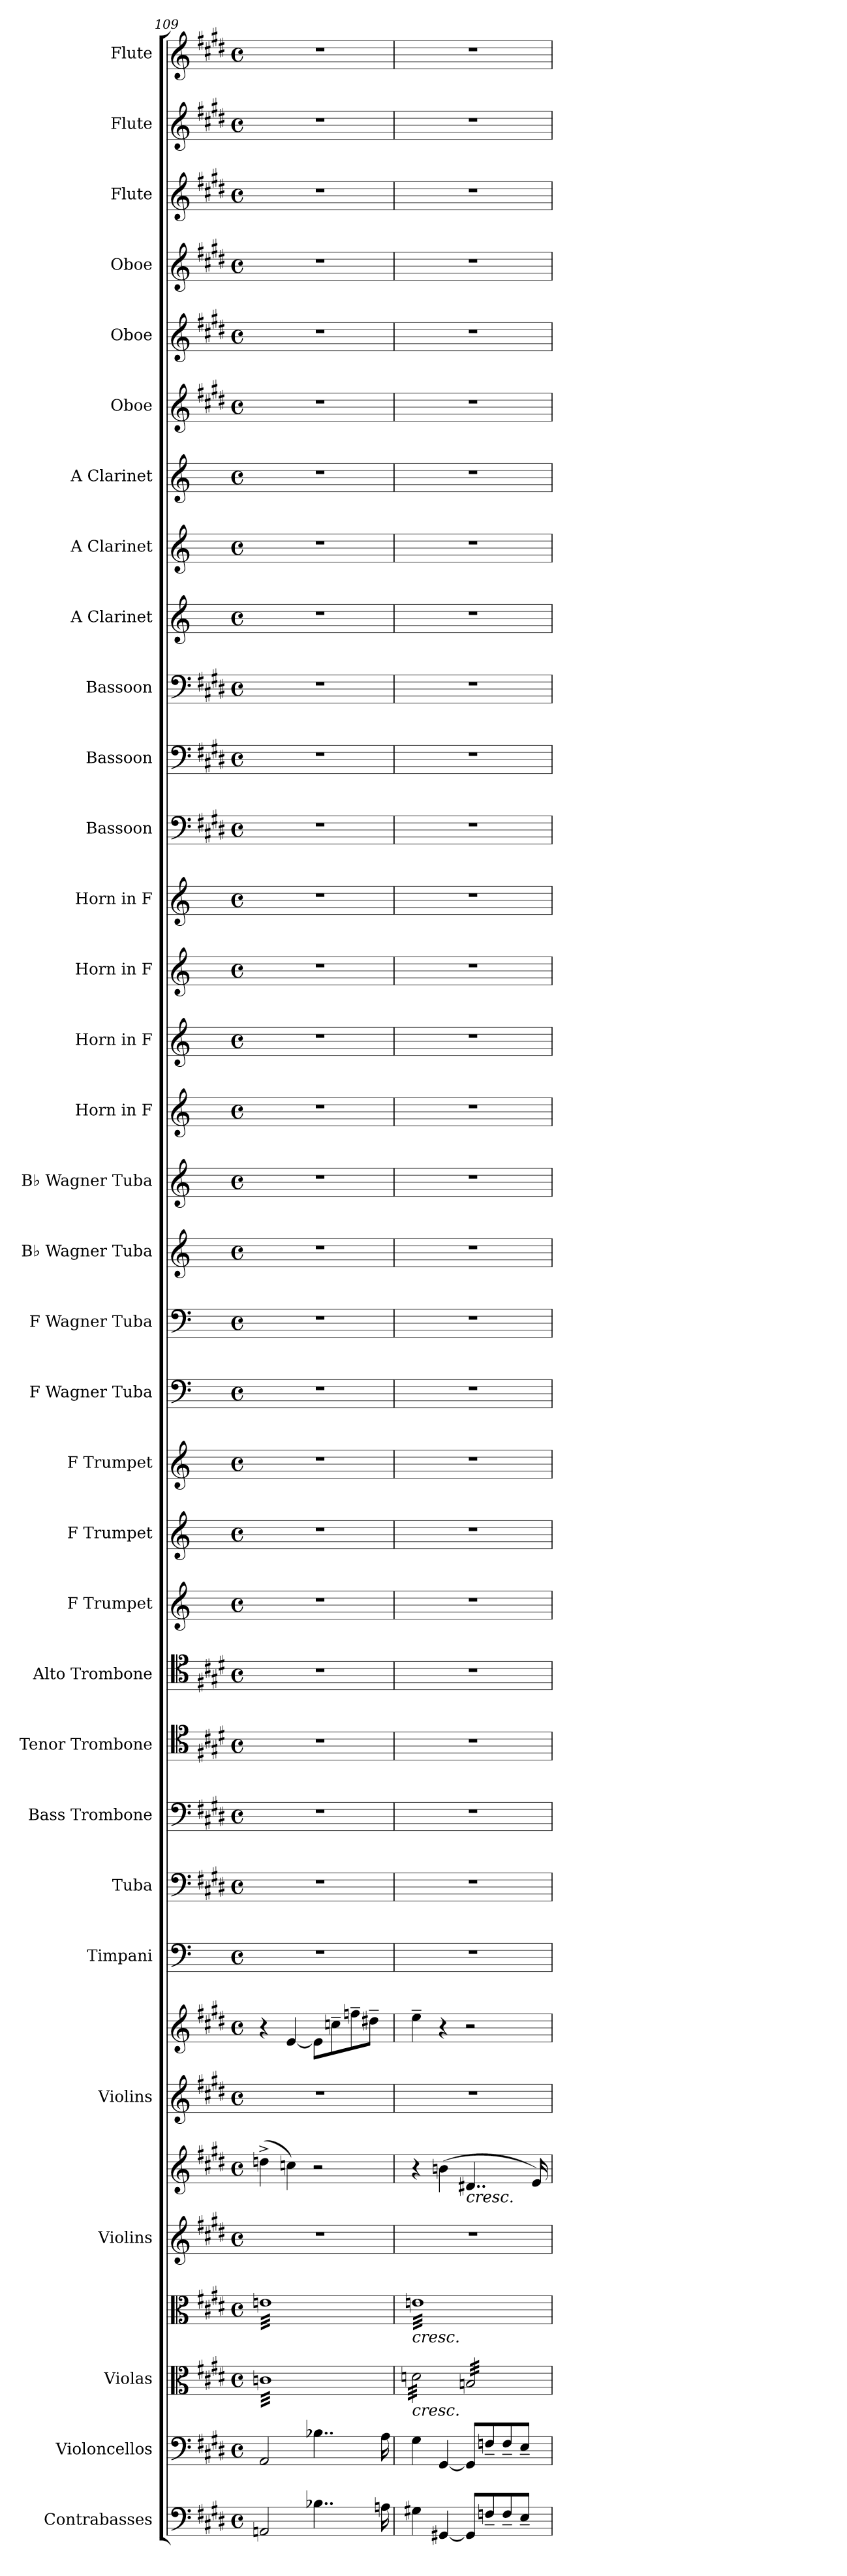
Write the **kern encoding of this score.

**kern	**kern	**kern	**kern	**kern	**kern	**kern	**kern	**kern	**kern	**kern	**kern	**kern	**kern	**kern	**kern	**kern	**kern	**kern	**kern	**kern	**kern	**kern	**kern	**kern	**kern	**kern	**kern	**kern	**kern	**kern	**kern	**kern	**kern	**kern	**kern
*part33	*part32	*part31	*part31	*part30	*part30	*part29	*part29	*part28	*part27	*part26	*part25	*part24	*part23	*part22	*part21	*part20	*part19	*part18	*part17	*part16	*part15	*part14	*part13	*part12	*part11	*part10	*part9	*part8	*part7	*part6	*part5	*part4	*part3	*part2	*part1
*staff36	*staff35	*staff34	*staff33	*staff32	*staff31	*staff30	*staff29	*staff28	*staff27	*staff26	*staff25	*staff24	*staff23	*staff22	*staff21	*staff20	*staff19	*staff18	*staff17	*staff16	*staff15	*staff14	*staff13	*staff12	*staff11	*staff10	*staff9	*staff8	*staff7	*staff6	*staff5	*staff4	*staff3	*staff2	*staff1
*I"Contrabasses	*I"Violoncellos	*I"Violas	*	*I"Violins	*	*I"Violins	*	*I"Timpani	*I"Tuba	*I"Bass Trombone	*I"Tenor Trombone	*I"Alto Trombone	*I"F Trumpet	*I"F Trumpet	*I"F Trumpet	*I"F Wagner Tuba	*I"F Wagner Tuba	*I"B♭ Wagner Tuba	*I"B♭ Wagner Tuba	*I"Horn in F	*I"Horn in F	*I"Horn in F	*I"Horn in F	*I"Bassoon	*I"Bassoon	*I"Bassoon	*I"A Clarinet	*I"A Clarinet	*I"A Clarinet	*I"Oboe	*I"Oboe	*I"Oboe	*I"Flute	*I"Flute	*I"Flute
*I'Cbs.	*I'Vcs.	*I'Vlas.	*	*I'Vlns.	*	*I'Vlns.	*	*I'Timp.	*I'Tba.	*I'B. Tbn.	*I'T. Tbn.	*I'A. Tbn.	*I'F Tpt.	*I'F Tpt.	*I'F Tpt.	*I'F Wag. Tu.	*I'F Wag. Tu.	*I'B♭ Wag. Tu.	*I'B♭ Wag. Tu.	*	*	*	*	*I'Bsn.	*I'Bsn.	*I'Bsn.	*I'A Cl.	*I'A Cl.	*I'A Cl.	*I'Ob.	*I'Ob.	*I'Ob.	*I'Fl.	*I'Fl.	*I'Fl.
*clefF4	*clefF4	*clefC3	*clefC3	*clefG2	*clefG2	*clefG2	*clefG2	*clefF4	*clefF4	*clefF4	*clefC4	*clefC4	*clefG2	*clefG2	*clefG2	*clefF4	*clefF4	*clefG2	*clefG2	*clefG2	*clefG2	*clefG2	*clefG2	*clefF4	*clefF4	*clefF4	*clefG2	*clefG2	*clefG2	*clefG2	*clefG2	*clefG2	*clefG2	*clefG2	*clefG2
*ITrd7c12	*	*	*	*	*	*	*	*	*	*	*	*	*ITrd-3c-5	*ITrd-3c-5	*ITrd-3c-5	*ITrd4c7	*ITrd4c7	*ITrd1c2	*ITrd1c2	*ITrd4c7	*ITrd4c7	*ITrd4c7	*ITrd4c7	*	*	*	*ITrd1c2	*ITrd1c2	*ITrd1c2	*	*	*	*	*	*
*k[f#c#g#d#]	*k[f#c#g#d#]	*k[f#c#g#d#]	*k[f#c#g#d#]	*k[f#c#g#d#]	*k[f#c#g#d#]	*k[f#c#g#d#]	*k[f#c#g#d#]	*k[]	*k[f#c#g#d#]	*k[f#c#g#d#]	*k[f#c#g#d#]	*k[f#c#g#d#]	*k[b-]	*k[b-]	*k[b-]	*k[b-]	*k[b-]	*k[b-e-]	*k[b-e-]	*k[b-]	*k[b-]	*k[b-]	*k[b-]	*k[f#c#g#d#]	*k[f#c#g#d#]	*k[f#c#g#d#]	*k[b-e-]	*k[b-e-]	*k[b-e-]	*k[f#c#g#d#]	*k[f#c#g#d#]	*k[f#c#g#d#]	*k[f#c#g#d#]	*k[f#c#g#d#]	*k[f#c#g#d#]
*M4/4	*M4/4	*M4/4	*M4/4	*M4/4	*M4/4	*M4/4	*M4/4	*M4/4	*M4/4	*M4/4	*M4/4	*M4/4	*M4/4	*M4/4	*M4/4	*M4/4	*M4/4	*M4/4	*M4/4	*M4/4	*M4/4	*M4/4	*M4/4	*M4/4	*M4/4	*M4/4	*M4/4	*M4/4	*M4/4	*M4/4	*M4/4	*M4/4	*M4/4	*M4/4	*M4/4
*met(c)	*met(c)	*met(c)	*met(c)	*met(c)	*met(c)	*met(c)	*met(c)	*met(c)	*met(c)	*met(c)	*met(c)	*met(c)	*met(c)	*met(c)	*met(c)	*met(c)	*met(c)	*met(c)	*met(c)	*met(c)	*met(c)	*met(c)	*met(c)	*met(c)	*met(c)	*met(c)	*met(c)	*met(c)	*met(c)	*met(c)	*met(c)	*met(c)	*met(c)	*met(c)	*met(c)
=109	=109	=109	=109	=109	=109	=109	=109	=109	=109	=109	=109	=109	=109	=109	=109	=109	=109	=109	=109	=109	=109	=109	=109	=109	=109	=109	=109	=109	=109	=109	=109	=109	=109	=109	=109
*	*	*tremolo	*	*	*	*	*	*	*	*	*	*	*	*	*	*	*	*	*	*	*	*	*	*	*	*	*	*	*	*	*	*	*	*	*
*	*	*	*tremolo	*	*	*	*	*	*	*	*	*	*	*	*	*	*	*	*	*	*	*	*	*	*	*	*	*	*	*	*	*	*	*	*
2AAAn/	2AA/	32cnLLL	32enLLL	1r	(>4ddn^\	1r	4r	1r	1r	1r	1r	1r	1r	1r	1r	1r	1r	1r	1r	1r	1r	1r	1r	1r	1r	1r	1r	1r	1r	1r	1r	1r	1r	1r	1r
.	.	32cn	32en	.	.	.	.	.	.	.	.	.	.	.	.	.	.	.	.	.	.	.	.	.	.	.	.	.	.	.	.	.	.	.	.
.	.	32cn	32en	.	.	.	.	.	.	.	.	.	.	.	.	.	.	.	.	.	.	.	.	.	.	.	.	.	.	.	.	.	.	.	.
.	.	32cn	32en	.	.	.	.	.	.	.	.	.	.	.	.	.	.	.	.	.	.	.	.	.	.	.	.	.	.	.	.	.	.	.	.
.	.	32cn	32en	.	.	.	.	.	.	.	.	.	.	.	.	.	.	.	.	.	.	.	.	.	.	.	.	.	.	.	.	.	.	.	.
.	.	32cn	32en	.	.	.	.	.	.	.	.	.	.	.	.	.	.	.	.	.	.	.	.	.	.	.	.	.	.	.	.	.	.	.	.
.	.	32cn	32en	.	.	.	.	.	.	.	.	.	.	.	.	.	.	.	.	.	.	.	.	.	.	.	.	.	.	.	.	.	.	.	.
.	.	32cn	32en	.	.	.	.	.	.	.	.	.	.	.	.	.	.	.	.	.	.	.	.	.	.	.	.	.	.	.	.	.	.	.	.
.	.	32cn	32en	.	4ccn\)	.	[4e/	.	.	.	.	.	.	.	.	.	.	.	.	.	.	.	.	.	.	.	.	.	.	.	.	.	.	.	.
.	.	32cn	32en	.	.	.	.	.	.	.	.	.	.	.	.	.	.	.	.	.	.	.	.	.	.	.	.	.	.	.	.	.	.	.	.
.	.	32cn	32en	.	.	.	.	.	.	.	.	.	.	.	.	.	.	.	.	.	.	.	.	.	.	.	.	.	.	.	.	.	.	.	.
.	.	32cn	32en	.	.	.	.	.	.	.	.	.	.	.	.	.	.	.	.	.	.	.	.	.	.	.	.	.	.	.	.	.	.	.	.
.	.	32cn	32en	.	.	.	.	.	.	.	.	.	.	.	.	.	.	.	.	.	.	.	.	.	.	.	.	.	.	.	.	.	.	.	.
.	.	32cn	32en	.	.	.	.	.	.	.	.	.	.	.	.	.	.	.	.	.	.	.	.	.	.	.	.	.	.	.	.	.	.	.	.
.	.	32cn	32en	.	.	.	.	.	.	.	.	.	.	.	.	.	.	.	.	.	.	.	.	.	.	.	.	.	.	.	.	.	.	.	.
.	.	32cn	32en	.	.	.	.	.	.	.	.	.	.	.	.	.	.	.	.	.	.	.	.	.	.	.	.	.	.	.	.	.	.	.	.
4..BB-X\	4..B-X\	32cn	32en	.	2r	.	8e\L]	.	.	.	.	.	.	.	.	.	.	.	.	.	.	.	.	.	.	.	.	.	.	.	.	.	.	.	.
.	.	32cn	32en	.	.	.	.	.	.	.	.	.	.	.	.	.	.	.	.	.	.	.	.	.	.	.	.	.	.	.	.	.	.	.	.
.	.	32cn	32en	.	.	.	.	.	.	.	.	.	.	.	.	.	.	.	.	.	.	.	.	.	.	.	.	.	.	.	.	.	.	.	.
.	.	32cn	32en	.	.	.	.	.	.	.	.	.	.	.	.	.	.	.	.	.	.	.	.	.	.	.	.	.	.	.	.	.	.	.	.
.	.	32cn	32en	.	.	.	8ccn~\	.	.	.	.	.	.	.	.	.	.	.	.	.	.	.	.	.	.	.	.	.	.	.	.	.	.	.	.
.	.	32cn	32en	.	.	.	.	.	.	.	.	.	.	.	.	.	.	.	.	.	.	.	.	.	.	.	.	.	.	.	.	.	.	.	.
.	.	32cn	32en	.	.	.	.	.	.	.	.	.	.	.	.	.	.	.	.	.	.	.	.	.	.	.	.	.	.	.	.	.	.	.	.
.	.	32cn	32en	.	.	.	.	.	.	.	.	.	.	.	.	.	.	.	.	.	.	.	.	.	.	.	.	.	.	.	.	.	.	.	.
.	.	32cn	32en	.	.	.	8ffn~\	.	.	.	.	.	.	.	.	.	.	.	.	.	.	.	.	.	.	.	.	.	.	.	.	.	.	.	.
.	.	32cn	32en	.	.	.	.	.	.	.	.	.	.	.	.	.	.	.	.	.	.	.	.	.	.	.	.	.	.	.	.	.	.	.	.
.	.	32cn	32en	.	.	.	.	.	.	.	.	.	.	.	.	.	.	.	.	.	.	.	.	.	.	.	.	.	.	.	.	.	.	.	.
.	.	32cn	32en	.	.	.	.	.	.	.	.	.	.	.	.	.	.	.	.	.	.	.	.	.	.	.	.	.	.	.	.	.	.	.	.
.	.	32cn	32en	.	.	.	8dd#X~\J	.	.	.	.	.	.	.	.	.	.	.	.	.	.	.	.	.	.	.	.	.	.	.	.	.	.	.	.
.	.	32cn	32en	.	.	.	.	.	.	.	.	.	.	.	.	.	.	.	.	.	.	.	.	.	.	.	.	.	.	.	.	.	.	.	.
16AAn\	16A\	32cn	32en	.	.	.	.	.	.	.	.	.	.	.	.	.	.	.	.	.	.	.	.	.	.	.	.	.	.	.	.	.	.	.	.
.	.	32cnJJJ	32enJJJ	.	.	.	.	.	.	.	.	.	.	.	.	.	.	.	.	.	.	.	.	.	.	.	.	.	.	.	.	.	.	.	.
=110	=110	=110	=110	=110	=110	=110	=110	=110	=110	=110	=110	=110	=110	=110	=110	=110	=110	=110	=110	=110	=110	=110	=110	=110	=110	=110	=110	=110	=110	=110	=110	=110	=110	=110	=110
!	!	!	!LO:TX:b:i:t=cresc.	!	!	!	!	!	!	!	!	!	!	!	!	!	!	!	!	!	!	!	!	!	!	!	!	!	!	!	!	!	!	!	!
!	!	!LO:TX:b:i:t=cresc.	!	!	!	!	!	!	!	!	!	!	!	!	!	!	!	!	!	!	!	!	!	!	!	!	!	!	!	!	!	!	!	!	!
4GG#X\	4G#\	32dn\LLL	32enLLL	1r	4r	1r	4ee~\	1r	1r	1r	1r	1r	1r	1r	1r	1r	1r	1r	1r	1r	1r	1r	1r	1r	1r	1r	1r	1r	1r	1r	1r	1r	1r	1r	1r
.	.	32dn\	32en	.	.	.	.	.	.	.	.	.	.	.	.	.	.	.	.	.	.	.	.	.	.	.	.	.	.	.	.	.	.	.	.
.	.	32dn\	32en	.	.	.	.	.	.	.	.	.	.	.	.	.	.	.	.	.	.	.	.	.	.	.	.	.	.	.	.	.	.	.	.
.	.	32dn\	32en	.	.	.	.	.	.	.	.	.	.	.	.	.	.	.	.	.	.	.	.	.	.	.	.	.	.	.	.	.	.	.	.
.	.	32dn\	32en	.	.	.	.	.	.	.	.	.	.	.	.	.	.	.	.	.	.	.	.	.	.	.	.	.	.	.	.	.	.	.	.
.	.	32dn\	32en	.	.	.	.	.	.	.	.	.	.	.	.	.	.	.	.	.	.	.	.	.	.	.	.	.	.	.	.	.	.	.	.
.	.	32dn\	32en	.	.	.	.	.	.	.	.	.	.	.	.	.	.	.	.	.	.	.	.	.	.	.	.	.	.	.	.	.	.	.	.
.	.	32dn\	32en	.	.	.	.	.	.	.	.	.	.	.	.	.	.	.	.	.	.	.	.	.	.	.	.	.	.	.	.	.	.	.	.
[4GGG#X/	[4GG#/	32dn\	32en	.	(>4bn\	.	4r	.	.	.	.	.	.	.	.	.	.	.	.	.	.	.	.	.	.	.	.	.	.	.	.	.	.	.	.
.	.	32dn\	32en	.	.	.	.	.	.	.	.	.	.	.	.	.	.	.	.	.	.	.	.	.	.	.	.	.	.	.	.	.	.	.	.
.	.	32dn\	32en	.	.	.	.	.	.	.	.	.	.	.	.	.	.	.	.	.	.	.	.	.	.	.	.	.	.	.	.	.	.	.	.
.	.	32dn\	32en	.	.	.	.	.	.	.	.	.	.	.	.	.	.	.	.	.	.	.	.	.	.	.	.	.	.	.	.	.	.	.	.
.	.	32dn\	32en	.	.	.	.	.	.	.	.	.	.	.	.	.	.	.	.	.	.	.	.	.	.	.	.	.	.	.	.	.	.	.	.
.	.	32dn\	32en	.	.	.	.	.	.	.	.	.	.	.	.	.	.	.	.	.	.	.	.	.	.	.	.	.	.	.	.	.	.	.	.
.	.	32dn\	32en	.	.	.	.	.	.	.	.	.	.	.	.	.	.	.	.	.	.	.	.	.	.	.	.	.	.	.	.	.	.	.	.
.	.	32dn\JJJ	32en	.	.	.	.	.	.	.	.	.	.	.	.	.	.	.	.	.	.	.	.	.	.	.	.	.	.	.	.	.	.	.	.
!	!	!	!	!	!LO:TX:b:i:t=cresc.	!	!	!	!	!	!	!	!	!	!	!	!	!	!	!	!	!	!	!	!	!	!	!	!	!	!	!	!	!	!
8GGG#/L]	8GG#/L]	32Bn/LLL	32en	.	4..d#X/	.	2r	.	.	.	.	.	.	.	.	.	.	.	.	.	.	.	.	.	.	.	.	.	.	.	.	.	.	.	.
.	.	32Bn/	32en	.	.	.	.	.	.	.	.	.	.	.	.	.	.	.	.	.	.	.	.	.	.	.	.	.	.	.	.	.	.	.	.
.	.	32Bn/	32en	.	.	.	.	.	.	.	.	.	.	.	.	.	.	.	.	.	.	.	.	.	.	.	.	.	.	.	.	.	.	.	.
.	.	32Bn/	32en	.	.	.	.	.	.	.	.	.	.	.	.	.	.	.	.	.	.	.	.	.	.	.	.	.	.	.	.	.	.	.	.
8FFn~/	8Fn~/	32Bn/	32en	.	.	.	.	.	.	.	.	.	.	.	.	.	.	.	.	.	.	.	.	.	.	.	.	.	.	.	.	.	.	.	.
.	.	32Bn/	32en	.	.	.	.	.	.	.	.	.	.	.	.	.	.	.	.	.	.	.	.	.	.	.	.	.	.	.	.	.	.	.	.
.	.	32Bn/	32en	.	.	.	.	.	.	.	.	.	.	.	.	.	.	.	.	.	.	.	.	.	.	.	.	.	.	.	.	.	.	.	.
.	.	32Bn/	32en	.	.	.	.	.	.	.	.	.	.	.	.	.	.	.	.	.	.	.	.	.	.	.	.	.	.	.	.	.	.	.	.
8FF~/	8F~/	32Bn/	32en	.	.	.	.	.	.	.	.	.	.	.	.	.	.	.	.	.	.	.	.	.	.	.	.	.	.	.	.	.	.	.	.
.	.	32Bn/	32en	.	.	.	.	.	.	.	.	.	.	.	.	.	.	.	.	.	.	.	.	.	.	.	.	.	.	.	.	.	.	.	.
.	.	32Bn/	32en	.	.	.	.	.	.	.	.	.	.	.	.	.	.	.	.	.	.	.	.	.	.	.	.	.	.	.	.	.	.	.	.
.	.	32Bn/	32en	.	.	.	.	.	.	.	.	.	.	.	.	.	.	.	.	.	.	.	.	.	.	.	.	.	.	.	.	.	.	.	.
8EE~/J	8E~/J	32Bn/	32en	.	.	.	.	.	.	.	.	.	.	.	.	.	.	.	.	.	.	.	.	.	.	.	.	.	.	.	.	.	.	.	.
.	.	32Bn/	32en	.	.	.	.	.	.	.	.	.	.	.	.	.	.	.	.	.	.	.	.	.	.	.	.	.	.	.	.	.	.	.	.
.	.	32Bn/	32en	.	16e/)	.	.	.	.	.	.	.	.	.	.	.	.	.	.	.	.	.	.	.	.	.	.	.	.	.	.	.	.	.	.
.	.	32Bn/JJJ	32enJJJ	.	.	.	.	.	.	.	.	.	.	.	.	.	.	.	.	.	.	.	.	.	.	.	.	.	.	.	.	.	.	.	.
*	*	*	*Xtremolo	*	*	*	*	*	*	*	*	*	*	*	*	*	*	*	*	*	*	*	*	*	*	*	*	*	*	*	*	*	*	*	*
*	*	*Xtremolo	*	*	*	*	*	*	*	*	*	*	*	*	*	*	*	*	*	*	*	*	*	*	*	*	*	*	*	*	*	*	*	*	*
=	=	=	=	=	=	=	=	=	=	=	=	=	=	=	=	=	=	=	=	=	=	=	=	=	=	=	=	=	=	=	=	=	=	=	=
*-	*-	*-	*-	*-	*-	*-	*-	*-	*-	*-	*-	*-	*-	*-	*-	*-	*-	*-	*-	*-	*-	*-	*-	*-	*-	*-	*-	*-	*-	*-	*-	*-	*-	*-	*-
